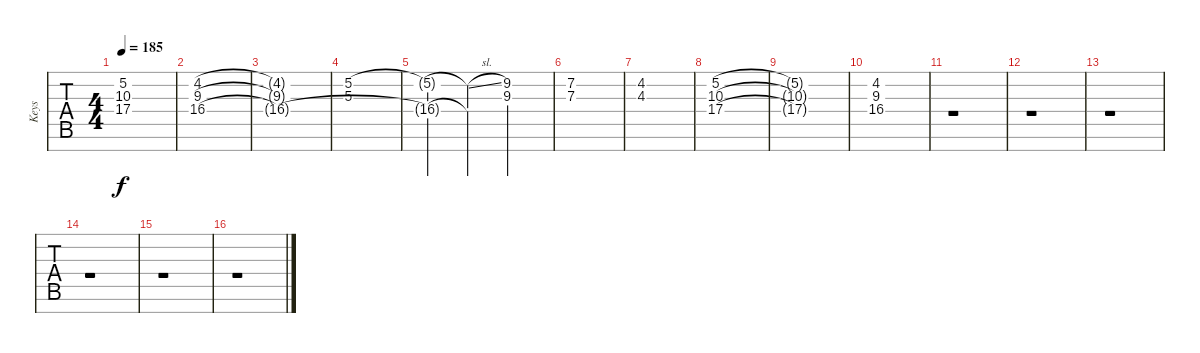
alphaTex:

\track ("Keys" "Keys") {instrument lead2sawtooth}
\staff {tabs}
\tuning (C6 C5 C4 C3 C2 C1 C0) {hide}
\ts (4 4)
\tempo 185
\clef f4
\ks c
(5.2{t} 10.3{t} 17.4{t}).1{dy f} |
(4.2 9.3 16.4).1 |
(4.2{t} 9.3{t} 16.4{t}).1 |
(5.2 5.3).1 |
(5.2{t} 16.4{t}).4 (5.2{sl t} 16.4{t}).4 (9.2 9.3).2 |
(7.2 7.3).1 |
(4.2 4.3).1 |
(5.2 10.3 17.4).1 |
(5.2{t} 10.3{t} 17.4{t}).1 |
(4.2 9.3 16.4).1 |
r.1 |
r.1 |
r.1 |
r.1 |
r.1 |
r.1
